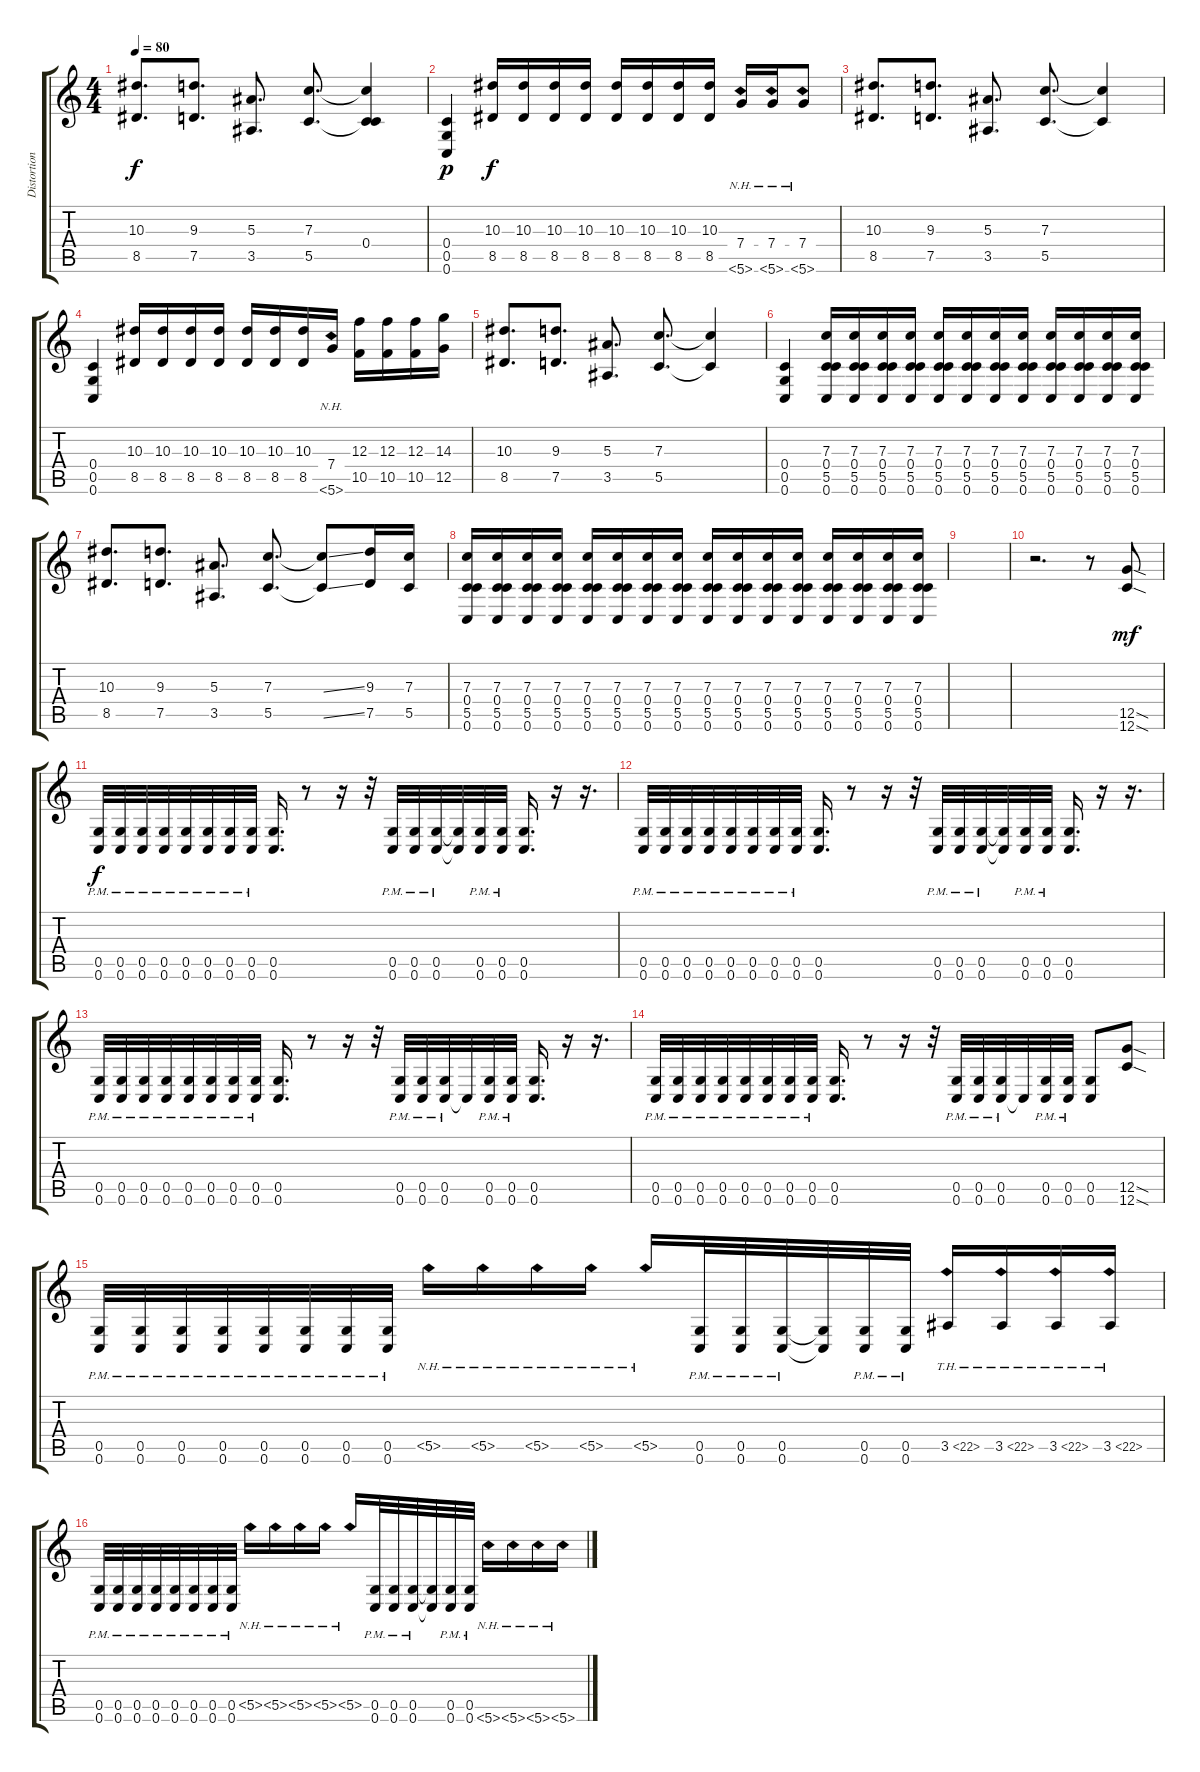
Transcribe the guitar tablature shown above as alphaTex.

\track ("Distortion Guitar 1" "Distortion") {instrument distortionguitar}
\staff {score tabs}
\tuning (D4 A3 F3 C3 G2 C2) {hide}
\ts (4 4)
\tempo 80
\clef g2
\ks c
(10.3 8.5).8{d dy f} (9.3 7.5).8{d} (5.3 3.5).8{d} (7.3 5.5).8{d} (7.3{t} 0.4 5.5{t}).4 |
(0.4 0.5 0.6).4{dy p} (10.3 8.5).16{dy f} (10.3 8.5).16 (10.3 8.5).16 (10.3 8.5).16 (10.3 8.5).16 (10.3 8.5).16 (10.3 8.5).16 (10.3 8.5).16 (7.4 5.6{nh}).16 (7.4 5.6{nh}).16 (7.4 5.6{nh}).8 |
(10.3 8.5).8{d} (9.3 7.5).8{d} (5.3 3.5).8{d} (7.3 5.5).8{d} (7.3{t} 5.5{t}).4 |
(0.4 0.5 0.6).4 (10.3 8.5).16 (10.3 8.5).16 (10.3 8.5).16 (10.3 8.5).16 (10.3 8.5).16 (10.3 8.5).16 (10.3 8.5).16 (7.4 5.6{nh}).16 (12.3 10.5).16 (12.3 10.5).16 (12.3 10.5).16 (14.3 12.5).16 |
(10.3 8.5).8{d} (9.3 7.5).8{d} (5.3 3.5).8{d} (7.3 5.5).8{d} (7.3{t} 5.5{t}).4 |
(0.4 0.5 0.6).4 (7.3 0.4 5.5 0.6).16 (7.3 0.4 5.5 0.6).16 (7.3 0.4 5.5 0.6).16 (7.3 0.4 5.5 0.6).16 (7.3 0.4 5.5 0.6).16 (7.3 0.4 5.5 0.6).16 (7.3 0.4 5.5 0.6).16 (7.3 0.4 5.5 0.6).16 (7.3 0.4 5.5 0.6).16 (7.3 0.4 5.5 0.6).16 (7.3 0.4 5.5 0.6).16 (7.3 0.4 5.5 0.6).16 |
(10.3 8.5).8{d} (9.3 7.5).8{d} (5.3 3.5).8{d} (7.3 5.5).8{d} (7.3{ss t} 5.5{ss t}).8 (9.3 7.5).16 (7.3 5.5).16 |
(7.3 0.4 5.5 0.6).16 (7.3 0.4 5.5 0.6).16 (7.3 0.4 5.5 0.6).16 (7.3 0.4 5.5 0.6).16 (7.3 0.4 5.5 0.6).16 (7.3 0.4 5.5 0.6).16 (7.3 0.4 5.5 0.6).16 (7.3 0.4 5.5 0.6).16 (7.3 0.4 5.5 0.6).16 (7.3 0.4 5.5 0.6).16 (7.3 0.4 5.5 0.6).16 (7.3 0.4 5.5 0.6).16 (7.3 0.4 5.5 0.6).16 (7.3 0.4 5.5 0.6).16 (7.3 0.4 5.5 0.6).16 (7.3 0.4 5.5 0.6).16 |
|
r.2{d} r.8 (12.5{sod} 12.6{sod}).8{dy mf} |
(0.5{pm} 0.6{pm}).32{dy f instrument distortionguitar} (0.5{pm} 0.6{pm}).32 (0.5{pm} 0.6{pm}).32 (0.5{pm} 0.6{pm}).32 (0.5{pm} 0.6{pm}).32 (0.5{pm} 0.6{pm}).32 (0.5{pm} 0.6{pm}).32 (0.5{pm} 0.6{pm}).32 (0.5 0.6).16{d} r.8 r.16 r.32 (0.5{pm} 0.6{pm}).32 (0.5{pm} 0.6{pm}).32 (0.5{pm} 0.6{pm}).32 (0.5{t} 0.6{t}).32 (0.5{pm} 0.6{pm}).32 (0.5{pm} 0.6{pm}).32 (0.5 0.6).16{d} r.16 r.16{d} |
(0.5{pm} 0.6{pm}).32 (0.5{pm} 0.6{pm}).32 (0.5{pm} 0.6{pm}).32 (0.5{pm} 0.6{pm}).32 (0.5{pm} 0.6{pm}).32 (0.5{pm} 0.6{pm}).32 (0.5{pm} 0.6{pm}).32 (0.5{pm} 0.6{pm}).32 (0.5 0.6).16{d} r.8 r.16 r.32 (0.5{pm} 0.6{pm}).32 (0.5{pm} 0.6{pm}).32 (0.5{pm} 0.6{pm}).32 (0.5{t} 0.6{t}).32 (0.5{pm} 0.6{pm}).32 (0.5{pm} 0.6{pm}).32 (0.5 0.6).16{d} r.16 r.16{d} |
(0.5{pm} 0.6{pm}).32 (0.5{pm} 0.6{pm}).32 (0.5{pm} 0.6{pm}).32 (0.5{pm} 0.6{pm}).32 (0.5{pm} 0.6{pm}).32 (0.5{pm} 0.6{pm}).32 (0.5{pm} 0.6{pm}).32 (0.5{pm} 0.6{pm}).32 (0.5 0.6).16{d} r.8 r.16 r.32 (0.5{pm} 0.6{pm}).32 (0.5{pm} 0.6{pm}).32 (0.5{pm} 0.6{pm}).32 0.6{t}.32 (0.5{pm} 0.6{pm}).32 (0.5{pm} 0.6{pm}).32 (0.5 0.6).16{d} r.16 r.16{d} |
(0.5{pm} 0.6{pm}).32 (0.5{pm} 0.6{pm}).32 (0.5{pm} 0.6{pm}).32 (0.5{pm} 0.6{pm}).32 (0.5{pm} 0.6{pm}).32 (0.5{pm} 0.6{pm}).32 (0.5{pm} 0.6{pm}).32 (0.5{pm} 0.6{pm}).32 (0.5 0.6).16{d} r.8 r.16 r.32 (0.5{pm} 0.6{pm}).32 (0.5{pm} 0.6{pm}).32 (0.5{pm} 0.6{pm}).32 0.6{t}.32 (0.5{pm} 0.6{pm}).32 (0.5{pm} 0.6{pm}).32 (0.5 0.6).8 (12.5{sod} 12.6{sod}).8 |
(0.5{pm} 0.6{pm}).32 (0.5{pm} 0.6{pm}).32 (0.5{pm} 0.6{pm}).32 (0.5{pm} 0.6{pm}).32 (0.5{pm} 0.6{pm}).32 (0.5{pm} 0.6{pm}).32 (0.5{pm} 0.6{pm}).32 (0.5{pm} 0.6{pm}).32 5.5{nh}.16 5.5{nh}.16 5.5{nh}.16 5.5{nh}.16 5.5{nh}.16 (0.5{pm} 0.6{pm}).32 (0.5{pm} 0.6{pm}).32 (0.5{pm} 0.6{pm}).32 (0.5{t} 0.6{t}).32 (0.5{pm} 0.6{pm}).32 (0.5{pm} 0.6{pm}).32 3.5{th 19}.16 3.5{th 19}.16 3.5{th 19}.16 3.5{th 19}.16 |
(0.5{pm} 0.6{pm}).32 (0.5{pm} 0.6{pm}).32 (0.5{pm} 0.6{pm}).32 (0.5{pm} 0.6{pm}).32 (0.5{pm} 0.6{pm}).32 (0.5{pm} 0.6{pm}).32 (0.5{pm} 0.6{pm}).32 (0.5{pm} 0.6{pm}).32 5.5{nh}.16 5.5{nh}.16 5.5{nh}.16 5.5{nh}.16 5.5{nh}.16 (0.5{pm} 0.6{pm}).32 (0.5{pm} 0.6{pm}).32 (0.5{pm} 0.6{pm}).32 (0.5{t} 0.6{t}).32 (0.5{pm} 0.6{pm}).32 (0.5{pm} 0.6{pm}).32 5.6{nh}.16 5.6{nh}.16 5.6{nh}.16 5.6{nh}.16
